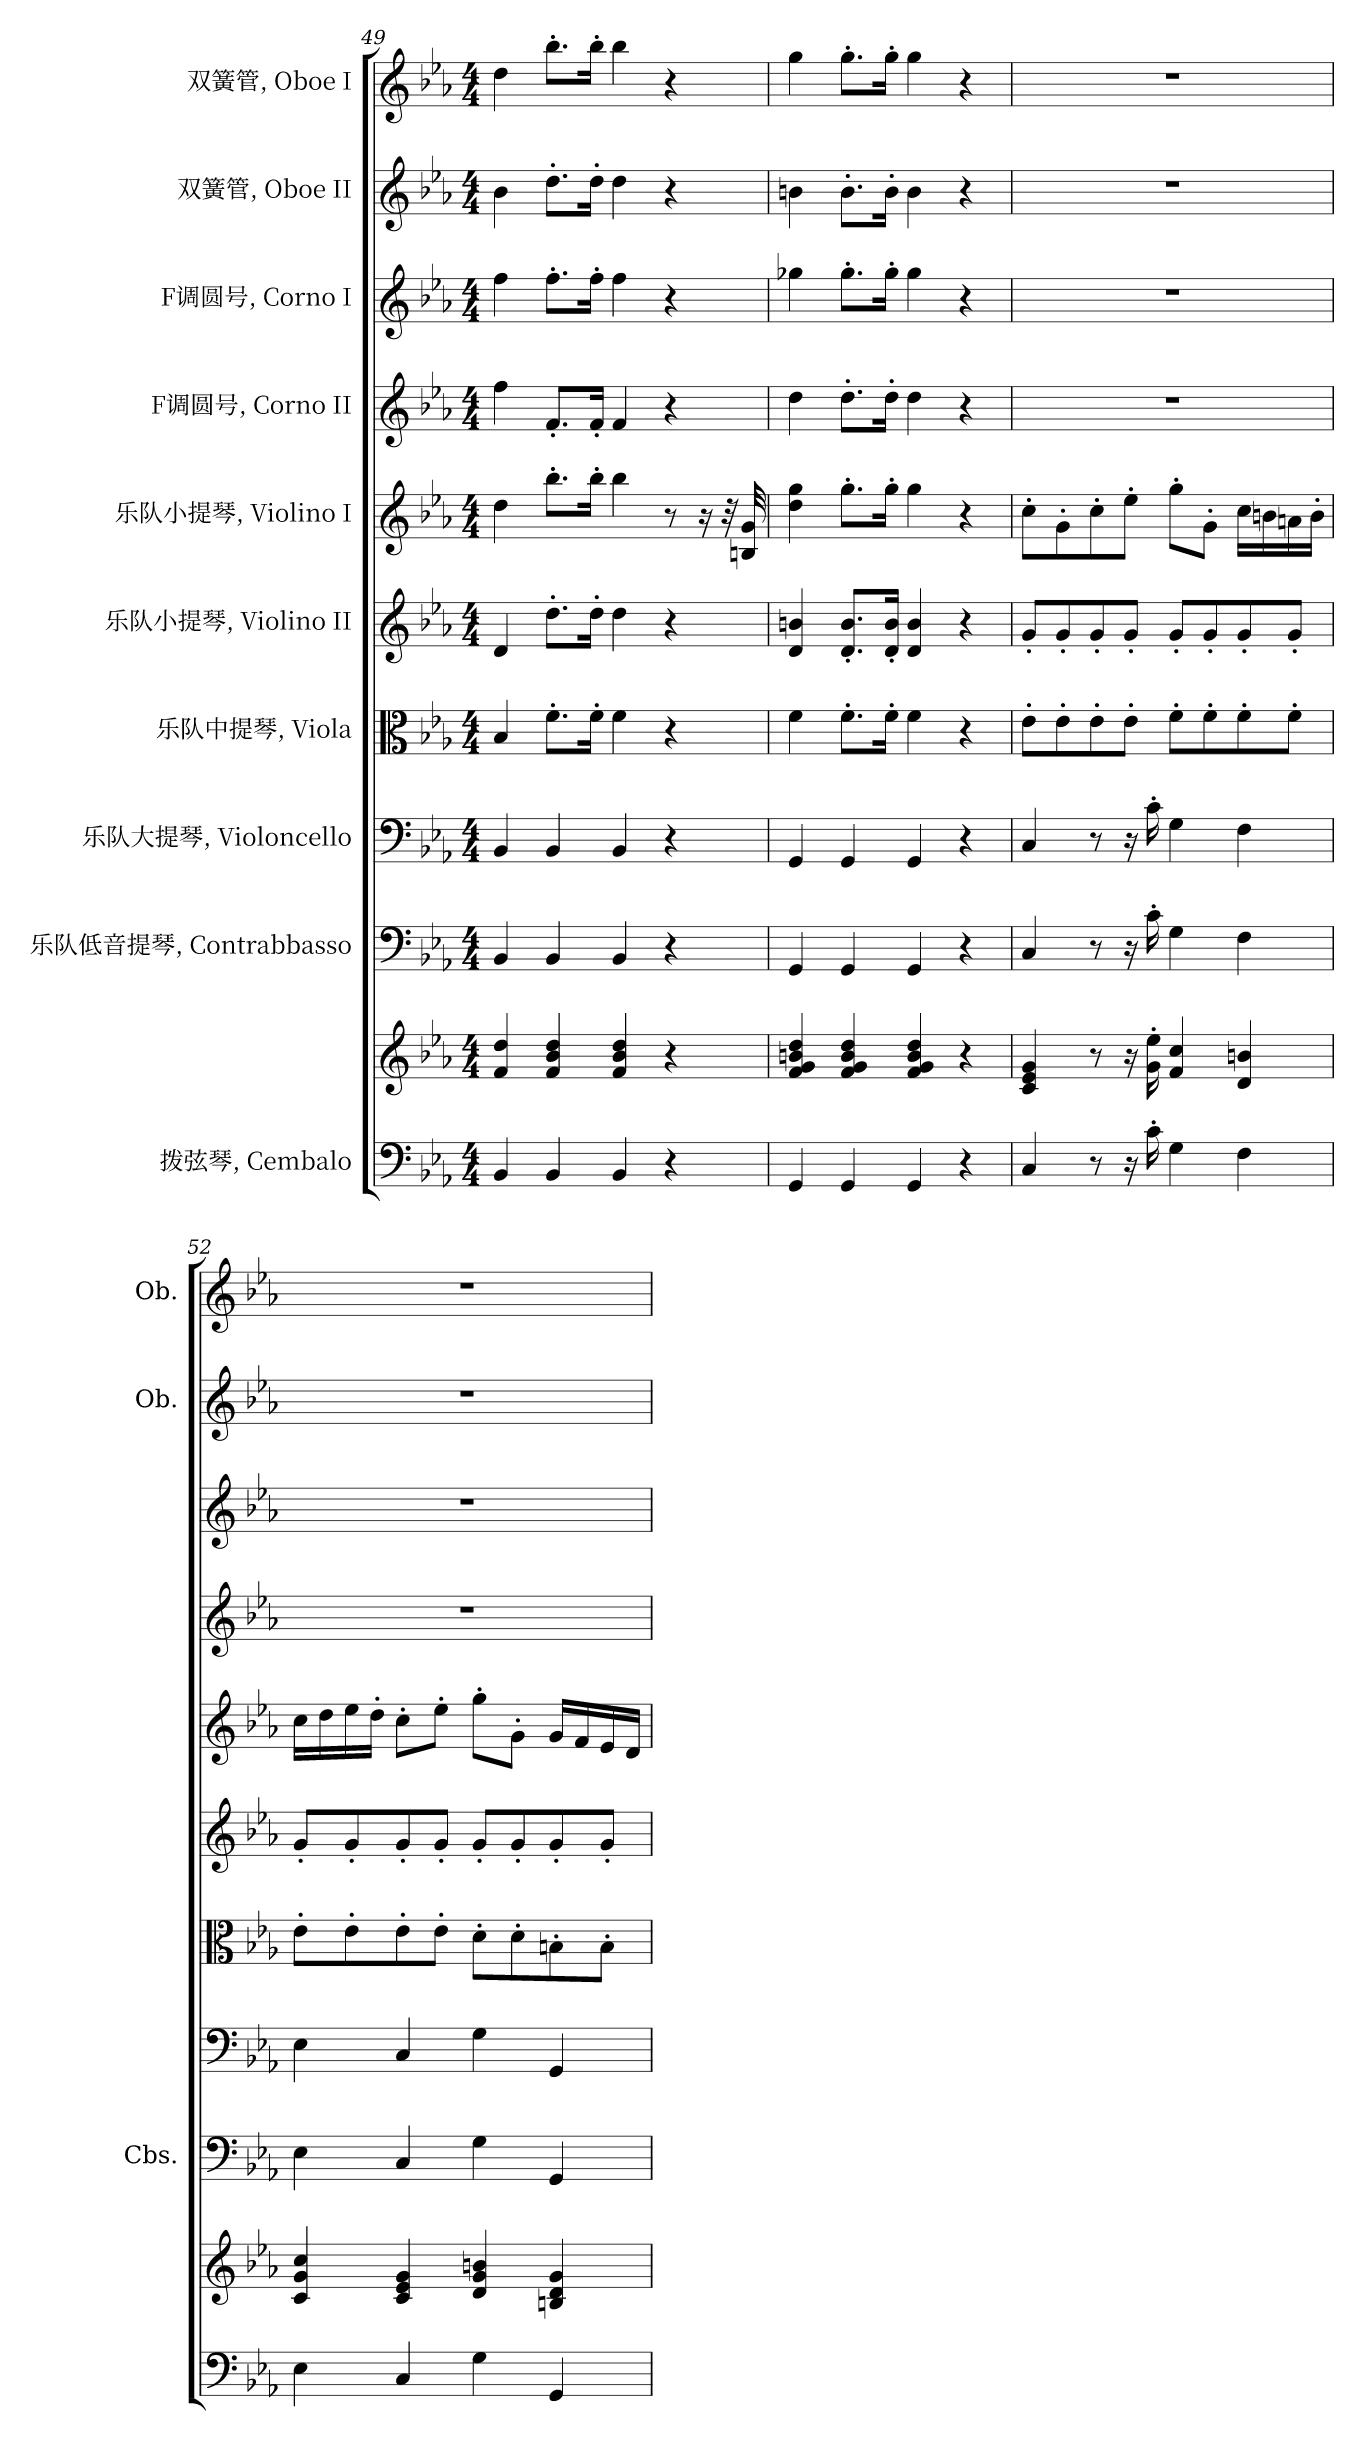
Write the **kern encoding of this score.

**kern	**kern	**kern	**kern	**kern	**kern	**kern	**kern	**kern	**kern	**kern
*part10	*part10	*part9	*part8	*part7	*part6	*part5	*part4	*part3	*part2	*part1
*staff11	*staff10	*staff9	*staff8	*staff7	*staff6	*staff5	*staff4	*staff3	*staff2	*staff1
*I"拨弦琴, Cembalo	*	*I"乐队低音提琴, Contrabbasso	*I"乐队大提琴, Violoncello	*I"乐队中提琴, Viola	*I"乐队小提琴, Violino II	*I"乐队小提琴, Violino I	*I"F调圆号, Corno II	*I"F调圆号, Corno I	*I"双簧管, Oboe II	*I"双簧管, Oboe I
*	*	*I'Cbs.	*	*	*	*	*	*	*I'Ob.	*I'Ob.
*clefF4	*clefG2	*clefF4	*clefF4	*clefC3	*clefG2	*clefG2	*clefG2	*clefG2	*clefG2	*clefG2
*	*	*ITrd7c12	*	*	*	*	*ITrd4c7	*ITrd4c7	*	*
*k[b-e-a-]	*k[b-e-a-]	*k[b-e-a-]	*k[b-e-a-]	*k[b-e-a-]	*k[b-e-a-]	*k[b-e-a-]	*k[b-e-a-d-]	*k[b-e-a-d-]	*k[b-e-a-]	*k[b-e-a-]
*M4/4	*M4/4	*M4/4	*M4/4	*M4/4	*M4/4	*M4/4	*M4/4	*M4/4	*M4/4	*M4/4
=49	=49	=49	=49	=49	=49	=49	=49	=49	=49	=49
4BB-/	4f/ 4dd/	4BBB-/	4BB-/	4B-/	4d/	4dd\	4b-\	4b-\	4b-\	4dd\
4BB-/	4f/ 4b-/ 4dd/	4BBB-/	4BB-/	8.f'\L	8.dd'\L	8.bb-'\L	8.B-'/L	8.b-'\L	8.dd'\L	8.bb-'\L
.	.	.	.	16f'\Jk	16dd'\Jk	16bb-'\Jk	16B-'/Jk	16b-'\Jk	16dd'\Jk	16bb-'\Jk
4BB-/	4f/ 4b-/ 4dd/	4BBB-/	4BB-/	4f\	4dd\	4bb-\	4B-/	4b-\	4dd\	4bb-\
4r	4r	4r	4r	4r	4r	8r	4r	4r	4r	4r
.	.	.	.	.	.	16r	.	.	.	.
.	.	.	.	.	.	32r	.	.	.	.
.	.	.	.	.	.	32Bn/ 32g/	.	.	.	.
!!LO:PB:g=z
=50	=50	=50	=50	=50	=50	=50	=50	=50	=50	=50
4GG/	4f/ 4g/ 4bn/ 4dd/	4GGG/	4GG/	4f\	4d/ 4bn/	4dd\ 4gg\	4g\	4cc-X\	4bn\	4gg\
4GG/	4f/ 4g/ 4b/ 4dd/	4GGG/	4GG/	8.f'\L	8.d/' 8.b/'L	8.gg'\L	8.g'\L	8.cc-'\L	8.b'\L	8.gg'\L
.	.	.	.	16f'\Jk	16d/' 16b/'Jk	16gg'\Jk	16g'\Jk	16cc-'\Jk	16b'\Jk	16gg'\Jk
4GG/	4f/ 4g/ 4b/ 4dd/	4GGG/	4GG/	4f\	4d/ 4b/	4gg\	4g\	4cc-\	4b\	4gg\
4r	4r	4r	4r	4r	4r	4r	4r	4r	4r	4r
=51	=51	=51	=51	=51	=51	=51	=51	=51	=51	=51
4C/	4c/ 4e-/ 4g/	4CC/	4C/	8e-'\L	8g'/L	8cc'\L	1r	1r	1r	1r
.	.	.	.	8e-'\	8g'/	8g'\	.	.	.	.
8r	8r	8r	8r	8e-'\	8g'/	8cc'\	.	.	.	.
16r	16r	16r	16r	8e-'\J	8g'/J	8ee-'\J	.	.	.	.
16c'\	16g\' 16ee-\'	16C'\	16c'\	.	.	.	.	.	.	.
4G\	4f/ 4cc/	4GG\	4G\	8f'\L	8g'/L	8gg'\L	.	.	.	.
.	.	.	.	8f'\	8g'/	8g'\J	.	.	.	.
4F\	4d/ 4bn/	4FF\	4F\	8f'\	8g'/	16cc\LL	.	.	.	.
.	.	.	.	.	.	16bn\	.	.	.	.
.	.	.	.	8f'\J	8g'/J	16an\	.	.	.	.
.	.	.	.	.	.	16b'\JJ	.	.	.	.
=52	=52	=52	=52	=52	=52	=52	=52	=52	=52	=52
4E-\	4c/ 4g/ 4cc/	4EE-\	4E-\	8e-'\L	8g'/L	16cc\LL	1r	1r	1r	1r
.	.	.	.	.	.	16dd\	.	.	.	.
.	.	.	.	8e-'\	8g'/	16ee-\	.	.	.	.
.	.	.	.	.	.	16dd'\JJ	.	.	.	.
4C/	4c/ 4e-/ 4g/	4CC/	4C/	8e-'\	8g'/	8cc'\L	.	.	.	.
.	.	.	.	8e-'\J	8g'/J	8ee-'\J	.	.	.	.
4G\	4d/ 4g/ 4bn/	4GG\	4G\	8d'\L	8g'/L	8gg'\L	.	.	.	.
.	.	.	.	8d'\	8g'/	8g'\J	.	.	.	.
4GG/	4Bn/ 4d/ 4g/	4GGG/	4GG/	8Bn'\	8g'/	16g/LL	.	.	.	.
.	.	.	.	.	.	16f/	.	.	.	.
.	.	.	.	8B'\J	8g'/J	16e-/	.	.	.	.
.	.	.	.	.	.	16d/JJ	.	.	.	.
=	=	=	=	=	=	=	=	=	=	=
*-	*-	*-	*-	*-	*-	*-	*-	*-	*-	*-
